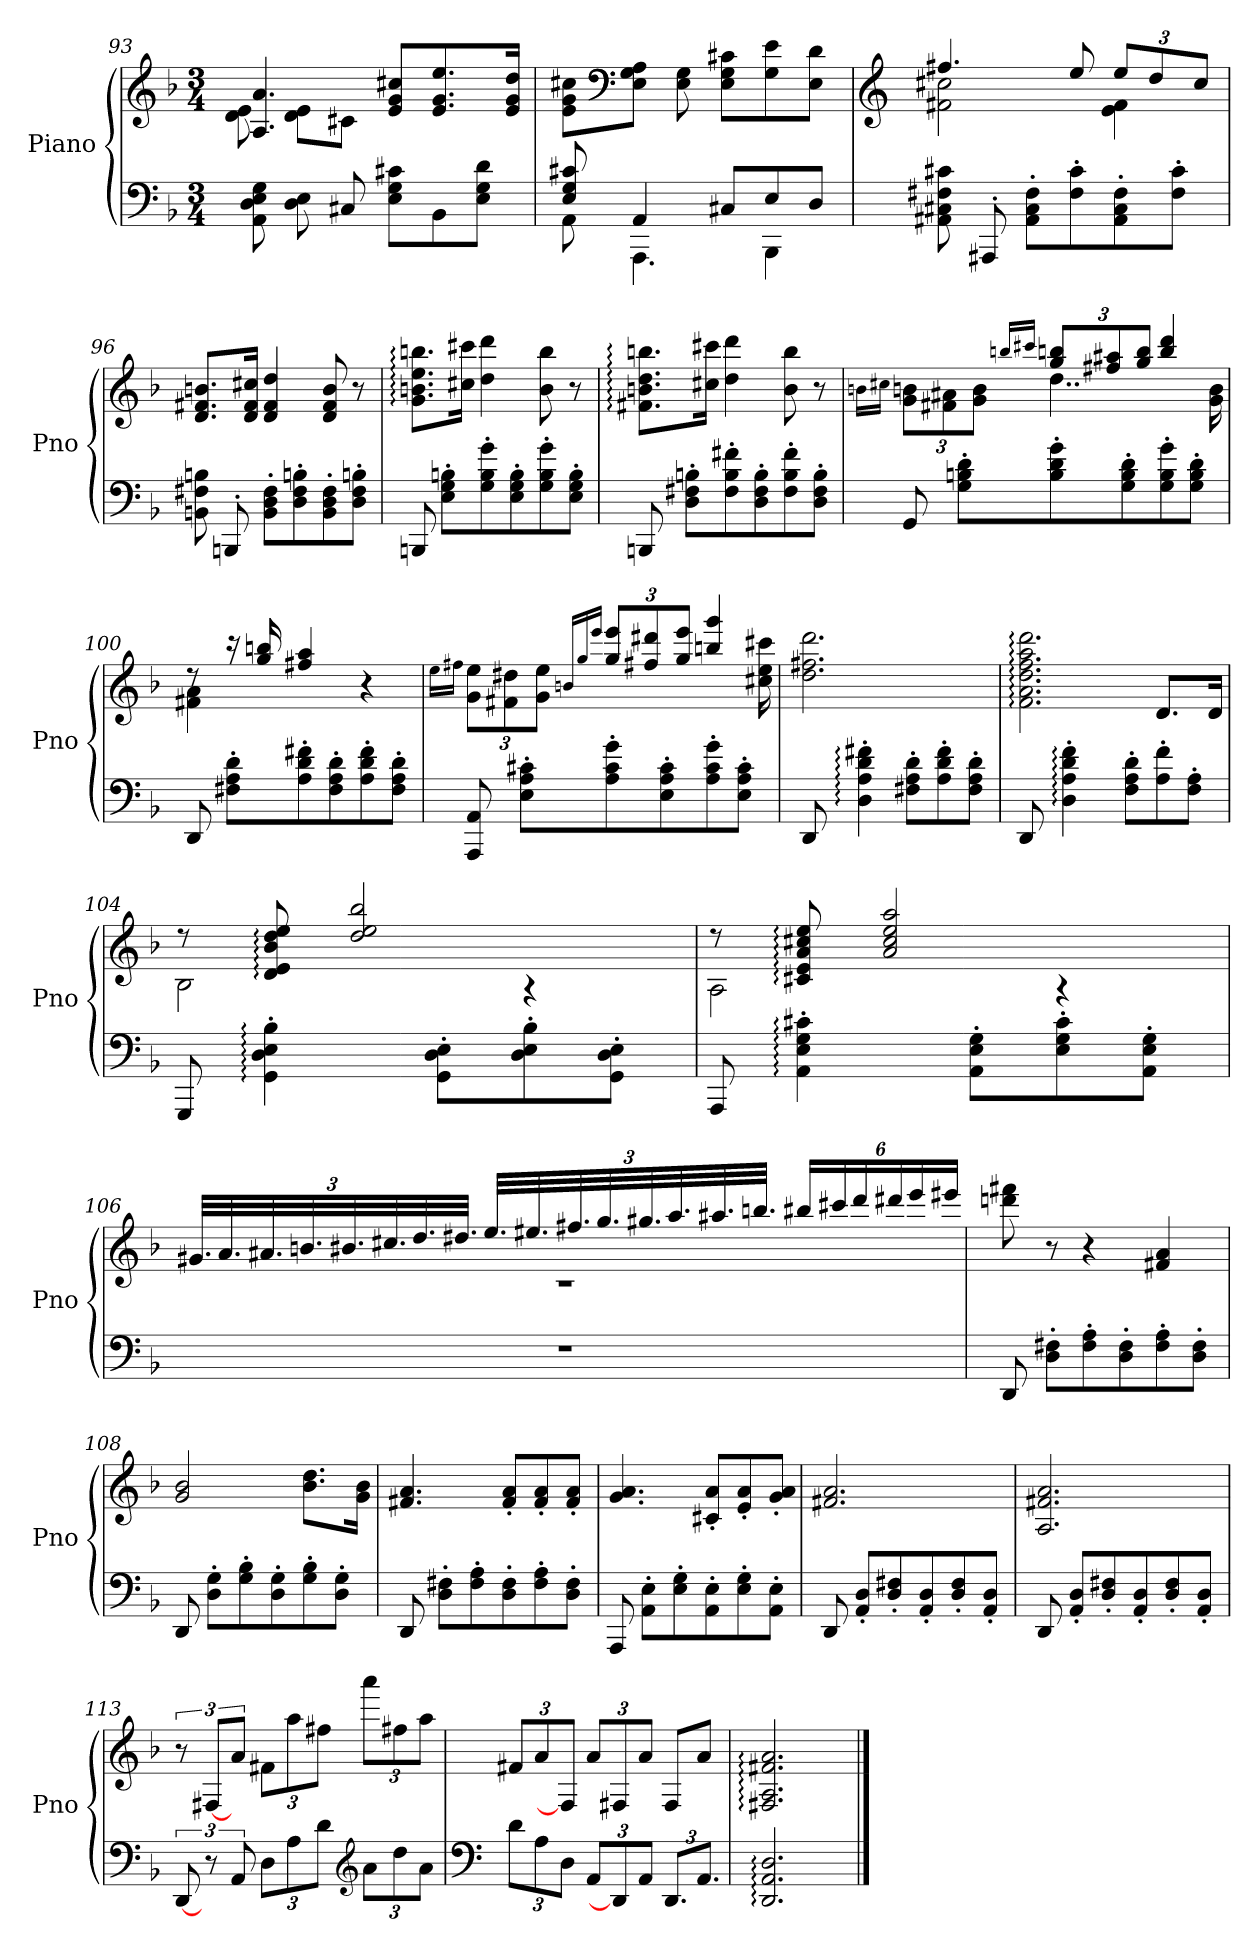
**kern	**kern
*part2	*part1
*staff2	*staff1
*I"Piano	*I"Piano
*I'Pno	*I'Pno
*clefF4	*clefG2
*k[b-]	*k[b-]
*M3/4	*M3/4
=93	=93
*	*^
8AA\ 8D\ 8E\ 8G\	4.A/ 4.a/	8d\ 8e\
8D\ 8E\	.	8d\ 8e\L
8C#X/	.	8c#X\J
8E\ 8G\ 8c#X\L	8e/ 8g/ 8cc#X/L	8ryy
8BB-\	8.e/ 8.g/ 8.ee/	4ryy
8E\ 8G\ 8d\J	.	.
.	16e/ 16g/ 16dd/Jk	.
=94	=94	=94
*^	*	*
8E/ 8G/ 8c#X/	8AA\	8e\ 8g\ 8cc#X\L	8ryy
*	*	*clefF4	*
4AA/	4.AAA\	8E\ 8G\ 8A\J	2ryy
.	.	8E\ 8G\	.
8C#X/L	.	8E\ 8G\ 8c#X\L	.
8E/	4BBB-\	8G\ 8e\	.
8D/J	.	8E\ 8d\J	8ryy
!!LO:LB:g=z	!!
=95	=95	=95	=95
*	*	*clefG2	*
8AA#X\ 8C#X\ 8F#X\ 8c#X\	2.rgyy	4.ff#X/	2f#X\ 2cc#X\
8AAA#X'/	.	.	.
8AA#\' 8C#\' 8F#\'L	.	.	.
8F#\' 8c#\'	.	8ee/	.
*	*	*Xbrackettup	*
8AA#\' 8C#\' 8F#\'	.	12ee/L	4e\ 4f#\
.	.	12dd/	.
8F#\' 8c#\'J	.	.	.
.	.	12cc#/J	.
*	*	*v	*v
=96	=96	=96
8BBn\ 8F#X\ 8Bn\	2.rgyy	8.d/ 8.f#X/ 8.bn/L
8BBBn'/	.	.
.	.	16d/ 16f#/ 16cc#X/Jk
8BB\' 8D\' 8F#\'L	.	4d/ 4f#/ 4dd/
8D\' 8F#\' 8Bn\'	.	.
8BB\' 8D\' 8F#\'	.	8d/ 8f#/ 8b/
8D\' 8F#\' 8Bn\'J	.	8r
*v	*v	*
=97	=97
8BBBn/	8.g\: 8.bn\: 8.ee\: 8.bbn\:L
8E\' 8G\' 8Bn\'L	.
.	16cc#X\ 16ccc#X\Jk
8G\' 8B\' 8g\'	4dd\ 4ddd\
8E\' 8G\' 8B\'	.
8G\' 8B\' 8g\'	8b\ 8bb\
8E\' 8G\' 8B\'J	8r
=98	=98
8BBBn/	8.f#X\: 8.bn\: 8.dd\: 8.bbn\:L
8D\' 8F#X\' 8Bn\'L	.
.	16cc#X\ 16ccc#X\Jk
8F#\' 8B\' 8f#X\'	4dd\ 4ddd\
8D\' 8F#\' 8B\'	.
8F#\' 8B\' 8f#\'	8b\ 8bb\
8D\' 8F#\' 8B\'J	8r
!!LO:LB:g=z
=99	=99
*	*^
.	.	16qbn\LL
.	.	16qcc#X\JJ
8GG/	4rffyy	12g\ 12b\L
.	.	12f#X\ 12a#X\
8G\' 8Bn\' 8d\'L	.	.
.	.	12g\ 12b\J
.	16qbbn/LL	.
.	16qccc#X/JJ	.
8B\' 8d\' 8g\'	12gg/ 12bb/L	4..dd\
.	12ff#X/ 12aa#X/	.
8G\' 8B\' 8d\'	.	.
.	12gg/ 12bb/J	.
8G\' 8B\' 8g\'	4bb/ 4ddd/	.
8G\' 8B\' 8d\'J	.	.
.	.	16g\ 16b\
=100	=100	=100
8DD/	8rdd	4f#X\ 4a\
8F#X\' 8A\' 8d\'L	16r	.
.	16gg/ 16bbn/	.
8A\' 8d\' 8f#X\'	4ff#X/ 4aa/	4ryy
8F#\' 8A\' 8d\'	.	.
8A\' 8d\' 8f#\'	4r	4ryy
8F#\' 8A\' 8d\'J	.	.
!!LO:LB:g=z	!!
=101	=101	=101
.	.	16qee\LL
.	.	16qff#X\JJ
8AAA/ 8AA/	4rffyy	12g\ 12ee\L
.	.	12f#X\ 12dd#X\
8E\' 8A\' 8c#X\'L	.	.
.	.	12g\ 12ee\J
.	16qbn/LL	.
.	16qgg/	.
.	16qeee/JJ	.
8A\' 8c#\' 8g\'	12gg/ 12eee/L	4..rddyy
.	12ff#X/ 12ddd#X/	.
8E\' 8A\' 8c#\'	.	.
.	12gg/ 12eee/J	.
8A\' 8c#\' 8g\'	4bbn/ 4ggg/	.
8E\' 8A\' 8c#\'J	.	.
.	.	16cc#X\ 16ee\ 16ccc#X\
*	*v	*v
=102	=102
8DD/	2.dd\ 2.ff#X\ 2.ddd\
4D\:' 4A\:' 4d\:' 4f#X\:'	.
8F#X\' 8A\' 8d\'L	.
8A\' 8d\' 8f#\'	.
8F#\' 8A\' 8d\'J	.
=103	=103
*	*^
8DD/	4rgyy	2.f\: 2.a\: 2.dd\: 2.ff\: 2.aa\: 2.ddd\:
4D\:' 4A\:' 4d\:' 4f\:'	.	.
.	4ryy	.
8F\' 8A\' 8d\'L	.	.
8A\' 8f\'	8.d/L	.
8F\' 8A\'J	.	.
.	16d/Jk	.
!!LO:LB:g=z	!!
=104	=104	=104
8GGG/	8r	2B-\
4GG\:' 4D\:' 4E\:' 4B-\:'	8d/: 8e/: 8b-/: 8dd/: 8ee/:	.
.	2dd/ 2ee/ 2bb-/	.
8GG\' 8D\' 8E\'L	.	.
8D\' 8E\' 8B-\'	.	4r
8GG\' 8D\' 8E\'J	.	.
=105	=105	=105
8AAA/	8r	2A\
4AA\:' 4E\:' 4G\:' 4c#X\:'	8c#X/: 8e/: 8a/: 8cc#X/: 8ee/:	.
.	2a/ 2cc#/ 2ee/ 2aa/	.
8AA\' 8E\' 8G\'L	.	.
8E\' 8G\' 8c#\'	.	4r
8AA\' 8E\' 8G\'J	.	.
!!LO:LB:g=z	!!
=106	=106	=106
2.r	48.g#X/LLL	2.r
.	48.a/	.
.	48.a#X/	.
.	48.bn/	.
.	48.b#X/	.
.	48.cc#X/	.
.	48.dd/	.
.	48.dd#X/JJJ	.
.	48.ee/LLL	.
.	48.ee#X/	.
.	48.ff#X/	.
.	48.gg/	.
.	48.gg#X/	.
.	48.aa/	.
.	48.aa#X/	.
.	48.bbn/JJJ	.
.	24bb#X/LL	.
.	24ccc#X/	.
.	24ddd/	.
.	24ddd#X/	.
.	24eee/	.
.	24eee#X/JJ	.
*	*v	*v
=107	=107
8DD/	8dddn\ 8fff#X\
8D\' 8F#X\'L	8r
8F#\' 8A\'	4r
8D\' 8F#\'	.
8F#\' 8A\'	4f#X/ 4a/
8D\' 8F#\'J	.
!!LO:PB:g=z
=108	=108
8DD/	2g/ 2b-/
8D\' 8G\'L	.
8G\' 8B-\'	.
8D\' 8G\'	.
8G\' 8B-\'	8.b-\ 8.dd\L
8D\' 8G\'J	.
.	16g\ 16b-\Jk
=109	=109
8DD/	4.f#X/ 4.a/
8D\' 8F#X\'L	.
8F#\' 8A\'	.
8D\' 8F#\'	8f#/' 8a/'L
8F#\' 8A\'	8f#/' 8a/'
8D\' 8F#\'J	8f#/' 8a/'J
=110	=110
8AAA/	4.g/ 4.a/
8AA\' 8E\'L	.
8E\' 8G\'	.
8AA\' 8E\'	8c#X/' 8a/'L
8E\' 8G\'	8e/' 8a/'
8AA\' 8E\'J	8g/' 8a/'J
=111	=111
8DD/	2.f#X/ 2.a/
8AA/' 8D/'L	.
8D/' 8F#X/'	.
8AA/' 8D/'	.
8D/' 8F#/'	.
8AA/' 8D/'J	.
=112	=112
8DD/	2.A/ 2.f#X/ 2.a/
8AA/' 8D/'L	.
8D/' 8F#X/'	.
8AA/' 8D/'	.
8D/' 8F#/'	.
8AA/' 8D/'J	.
!!LO:LB:g=z
=113	=113
*	*brackettup
[12DD/	12r
12r	[12F#X/L
12AA/	12a/J
*Xbrackettup	*Xbrackettup
12D\L	12f#X\L
12A\	12aa\
12d\J	12ff#X\J
*clefG2	*
12a\L	12aaa\L
12dd\	12ff#X\
12a\J	12aa\J
=114	=114
*clefF4	*
12d\L	12f#X/L
12A\	12a/
12D\J	12F#/J]
12AA/L	12a/L
12DD/]	12F#X/
12AA/J	12a/J
12.DD/L	8F#/L
12.AA/J	8a/J
=115	=115
2.DD/: 2.AA/: 2.D/:	2.F#X/: 2.A/: 2.f#X/: 2.a/:
==	==
*-	*-
